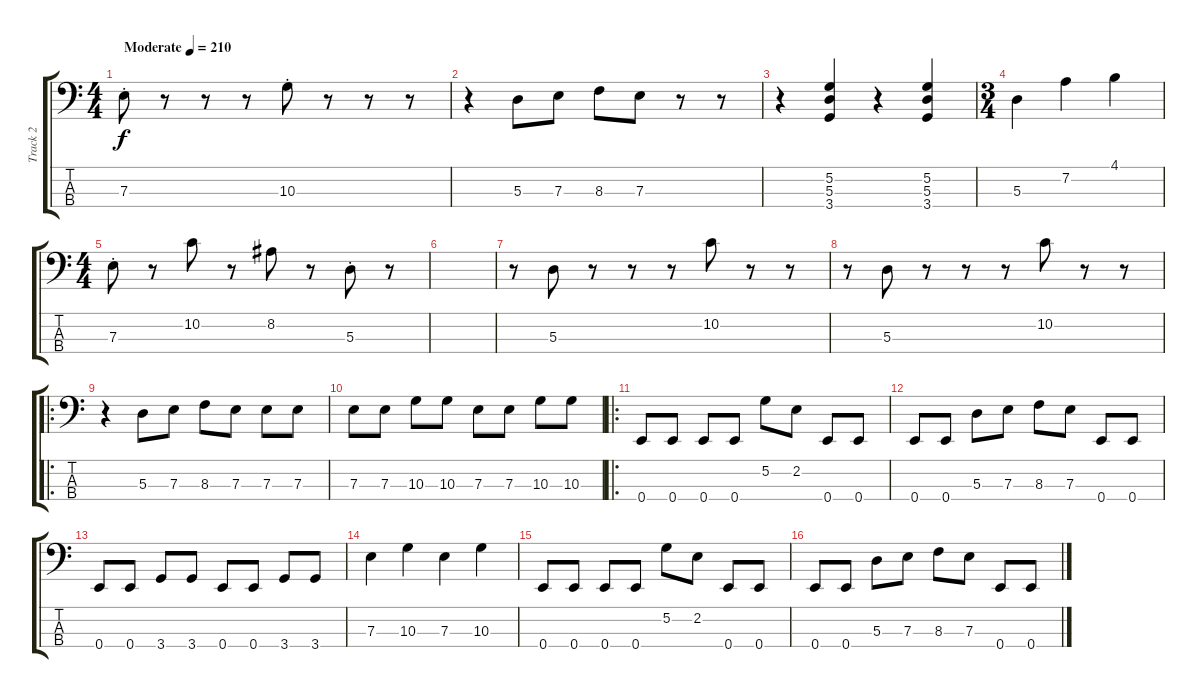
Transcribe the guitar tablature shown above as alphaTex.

\track ("Track 2" "Track 2") {instrument electricbassfinger}
\staff {score tabs}
\tuning (G2 D2 A1 E1) {hide}
\ts (4 4)
\tempo (210 "Moderate")
\clef f4
\ks c
7.3{st}.8{dy f instrument electricbassfinger} r.8 r.8 r.8 10.3{st}.8 r.8 r.8 r.8 |
r.4 5.3.8 7.3.8 8.3.8 7.3.8 r.8 r.8 |
r.4 (5.2 5.3 3.4).4 r.4 (5.2 5.3 3.4).4 |
\ts (3 4)
5.3.4 7.2.4 4.1.4 |
\ts (4 4)
7.3{st}.8 r.8 10.2.8 r.8 8.2.8 r.8 5.3{st}.8 r.8 |
|
r.8 5.3.8 r.8 r.8 r.8 10.2.8 r.8 r.8 |
r.8 5.3.8 r.8 r.8 r.8 10.2.8 r.8 r.8 |
\ro
r.4 5.3.8 7.3.8 8.3.8 7.3.8 7.3.8 7.3.8 |
7.3.8 7.3.8 10.3.8 10.3.8 7.3.8 7.3.8 10.3.8 10.3.8 |
\ro
0.4.8 0.4.8 0.4.8 0.4.8 5.2.8 2.2.8 0.4.8 0.4.8 |
0.4.8 0.4.8 5.3.8 7.3.8 8.3.8 7.3.8 0.4.8 0.4.8 |
0.4.8 0.4.8 3.4.8 3.4.8 0.4.8 0.4.8 3.4.8 3.4.8 |
7.3.4 10.3.4 7.3.4 10.3.4 |
0.4.8 0.4.8 0.4.8 0.4.8 5.2.8 2.2.8 0.4.8 0.4.8 |
0.4.8 0.4.8 5.3.8 7.3.8 8.3.8 7.3.8 0.4.8 0.4.8
